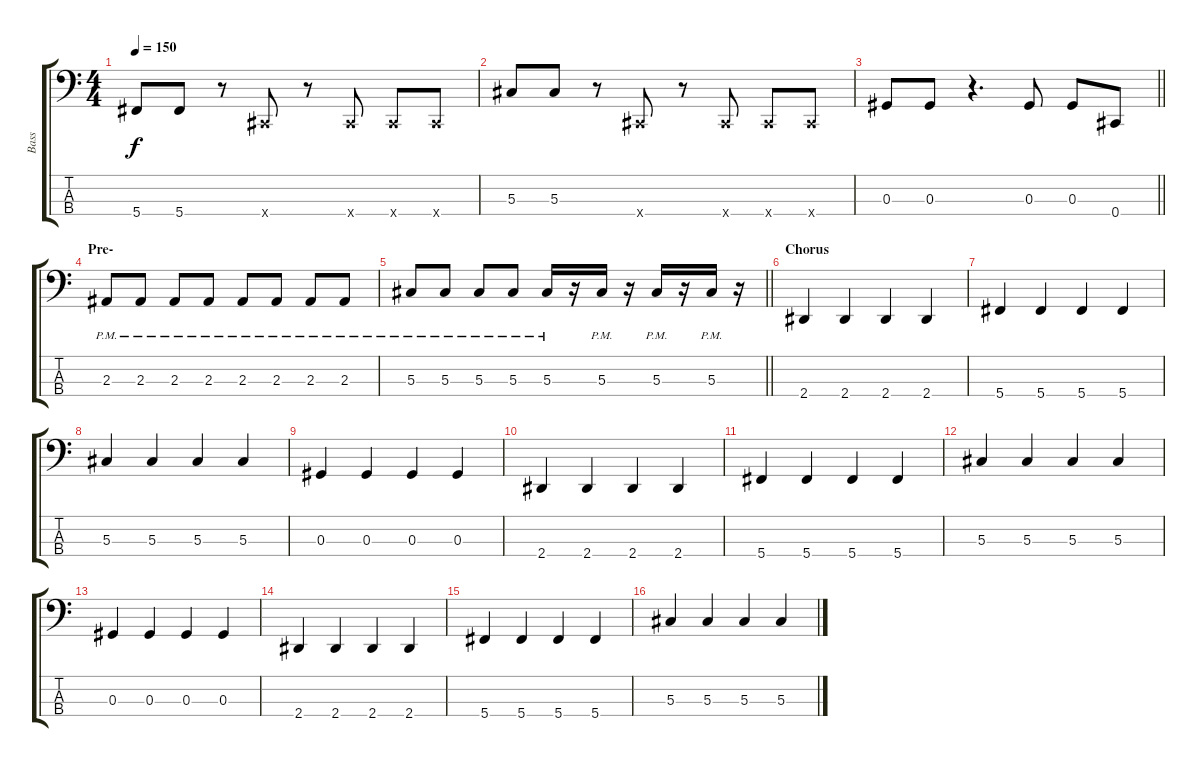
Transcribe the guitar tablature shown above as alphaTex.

\track ("Bass" "Bass") {instrument electricbassfinger}
\staff {score tabs}
\tuning (Gb2 Db2 Ab1 Db1) {hide}
\ts (4 4)
\tempo 150
\clef f4
\ks c
5.4.8{dy f} 5.4.8 r.8 0.4{x}.8 r.8 0.4{x}.8 0.4{x}.8 0.4{x}.8 |
5.3.8 5.3.8 r.8 0.4{x}.8 r.8 0.4{x}.8 0.4{x}.8 0.4{x}.8 |
\barLineRight lightlight
0.3.8 0.3.8 r.4{d} 0.3.8 0.3.8 0.4.8 |
\section ("" "Pre-")
2.3{pm}.8 2.3{pm}.8 2.3{pm}.8 2.3{pm}.8 2.3{pm}.8 2.3{pm}.8 2.3{pm}.8 2.3{pm}.8 |
\barLineRight lightlight
5.3{pm}.8 5.3{pm}.8 5.3{pm}.8 5.3{pm}.8 5.3{pm}.16 r.16 5.3{pm}.16 r.16 5.3{pm}.16 r.16 5.3{pm}.16 r.16 |
\section ("" "Chorus")
2.4.4 2.4.4 2.4.4 2.4.4 |
5.4.4 5.4.4 5.4.4 5.4.4 |
5.3.4 5.3.4 5.3.4 5.3.4 |
0.3.4 0.3.4 0.3.4 0.3.4 |
2.4.4 2.4.4 2.4.4 2.4.4 |
5.4.4 5.4.4 5.4.4 5.4.4 |
5.3.4 5.3.4 5.3.4 5.3.4 |
0.3.4 0.3.4 0.3.4 0.3.4 |
2.4.4 2.4.4 2.4.4 2.4.4 |
5.4.4 5.4.4 5.4.4 5.4.4 |
5.3.4 5.3.4 5.3.4 5.3.4
